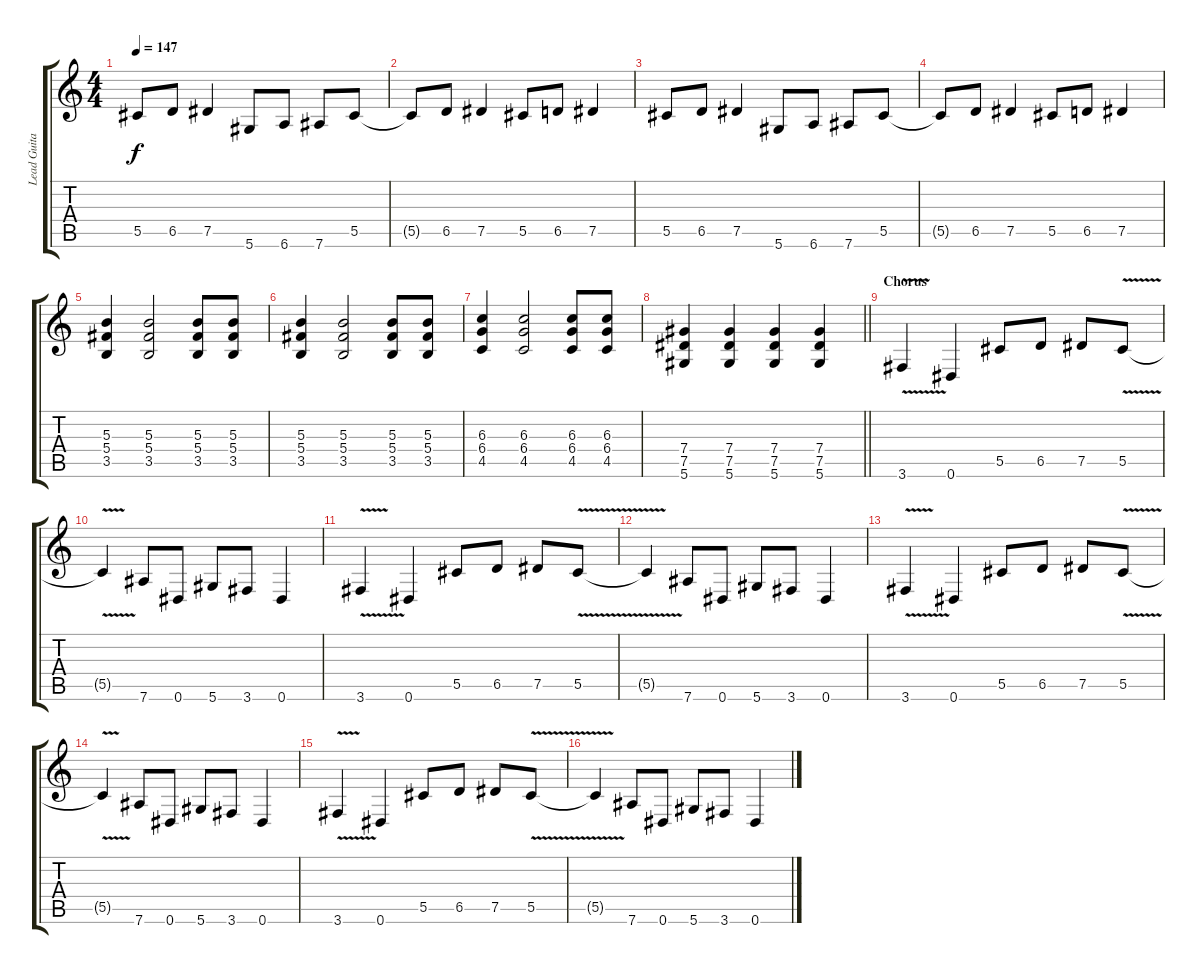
\track ("Lead Guitar (Slash)" "Lead Guita") {instrument overdrivenguitar}
\staff {score tabs}
\tuning (Eb4 Bb3 Gb3 Db3 Ab2 Eb2) {hide}
\ts (4 4)
\tempo 147
\clef g2
\ks c
5.5.8{dy f} 6.5.8 7.5.4 5.6.8 6.6.8 7.6.8 5.5.8 |
5.5{t}.8 6.5.8 7.5.4 5.5.8 6.5.8 7.5.4 |
5.5.8 6.5.8 7.5.4 5.6.8 6.6.8 7.6.8 5.5.8 |
5.5{t}.8 6.5.8 7.5.4 5.5.8 6.5.8 7.5.4 |
(5.3 5.4 3.5).4 (5.3 5.4 3.5).2 (5.3 5.4 3.5).8 (5.3 5.4 3.5).8 |
(5.3 5.4 3.5).4 (5.3 5.4 3.5).2 (5.3 5.4 3.5).8 (5.3 5.4 3.5).8 |
(6.3 6.4 4.5).4 (6.3 6.4 4.5).2 (6.3 6.4 4.5).8 (6.3 6.4 4.5).8 |
\barLineRight lightlight
(7.4 7.5 5.6).4 (7.4 7.5 5.6).4 (7.4 7.5 5.6).4 (7.4 7.5 5.6).4 |
\section ("" "Chorus")
3.6{v}.4 0.6.4 5.5.8 6.5.8 7.5.8 5.5{v}.8 |
5.5{t}.4 7.6.8 0.6.8 5.6.8 3.6.8 0.6.4 |
3.6{v}.4 0.6.4 5.5.8 6.5.8 7.5.8 5.5{v}.8 |
5.5{t}.4 7.6.8 0.6.8 5.6.8 3.6.8 0.6.4 |
3.6{v}.4 0.6.4 5.5.8 6.5.8 7.5.8 5.5{v}.8 |
5.5{t}.4 7.6.8 0.6.8 5.6.8 3.6.8 0.6.4 |
3.6{v}.4 0.6.4 5.5.8 6.5.8 7.5.8 5.5{v}.8 |
5.5{t}.4 7.6.8 0.6.8 5.6.8 3.6.8 0.6.4
